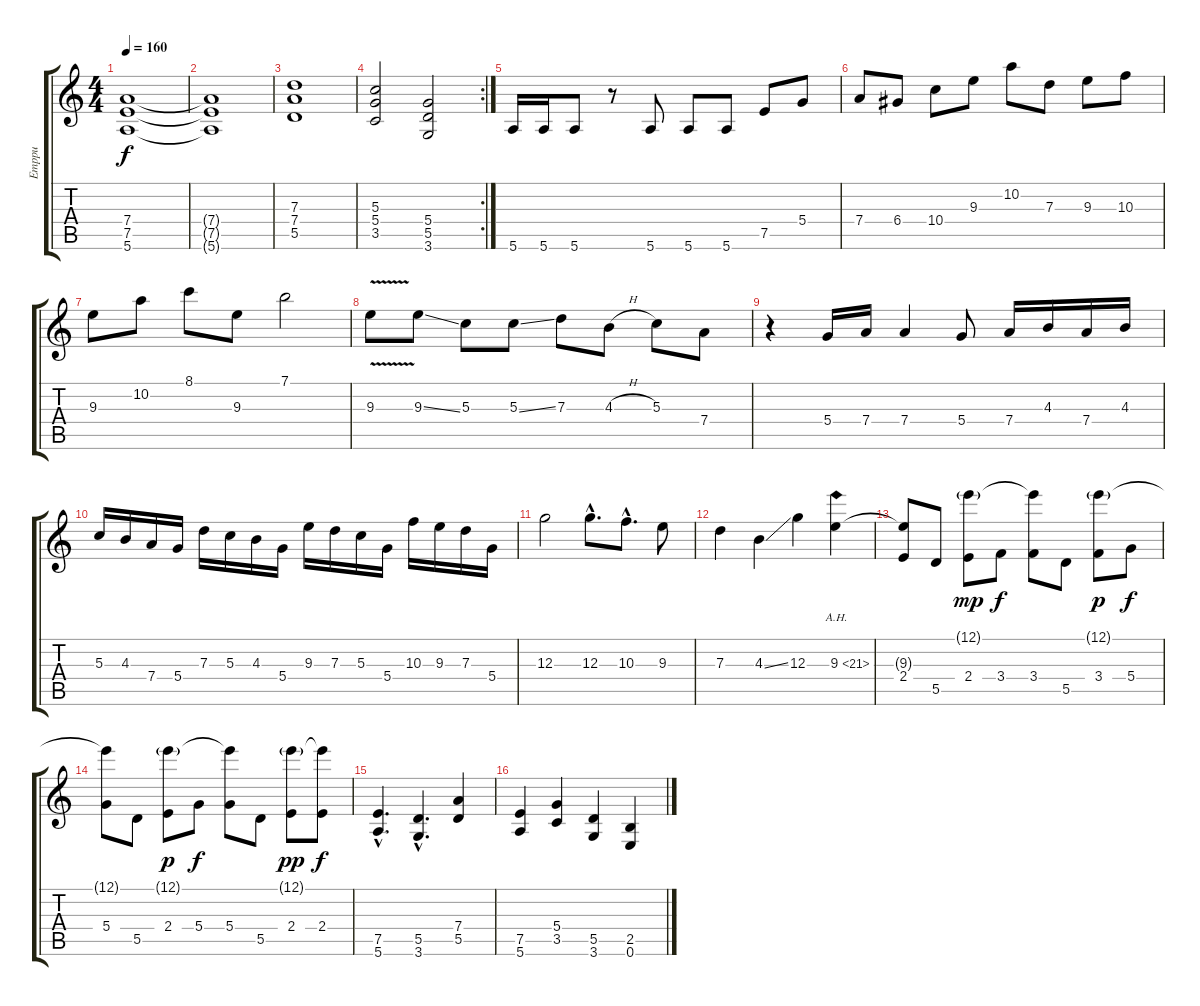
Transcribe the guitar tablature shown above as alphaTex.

\track ("Emppu" "Emppu") {instrument overdrivenguitar}
\staff {score tabs}
\tuning (E4 B3 G3 D3 A2 E2) {hide}
\ts (4 4)
\tempo 160
\clef g2
\ks c
(7.4 7.5 5.6).1{dy f} |
(7.4{t} 7.5{t} 5.6{t}).1 |
(7.3 7.4 5.5).1 |
\rc 2
(5.3 5.4 3.5).2 (5.4 5.5 3.6).2 |
5.6.16 5.6.16 5.6.8 r.8 5.6.8 5.6.8 5.6.8 7.5.8 5.4.8 |
7.4.8 6.4.8 10.4.8 9.3.8 10.2.8 7.3.8 9.3.8 10.3.8 |
9.3.8 10.2.8 8.1.8 9.3.8 7.1.2 |
9.3{v}.8 9.3{ss}.8 5.3.8 5.3{ss}.8 7.3.8 4.3{h}.8 5.3.8 7.4.8 |
r.4 5.4.16 7.4.16 7.4.4 5.4.8 7.4.16 4.3.16 7.4.16 4.3.16 |
5.3.16 4.3.16 7.4.16 5.4.16 7.3.16 5.3.16 4.3.16 5.4.16 9.3.16 7.3.16 5.3.16 5.4.16 10.3.16 9.3.16 7.3.16 5.4.16 |
12.3.2 12.3{hac}.8{d} 10.3{hac}.8{d} 9.3.8 |
7.3.4 4.3{ss}.4 12.3.4 9.3{ah 12}.4 |
(9.3{t} 2.4).8 5.5.8 (12.1{g} 2.4).8{dy mp} 3.4.8{dy f} (12.1{t} 3.4).8 5.5.8 (12.1{g} 3.4).8{dy p} 5.4.8{dy f} |
(12.1{t} 5.4).8 5.5.8 (12.1{g} 2.4).8{dy p} 5.4.8{dy f} (12.1{t} 5.4).8 5.5.8 (12.1{g} 2.4).8{dy pp} (12.1{t} 2.4).8{dy f} |
(7.5{hac} 5.6{hac}).4{d} (5.5{hac} 3.6{hac}).4{d} (7.4 5.5).4 |
(7.5 5.6).4 (5.4 3.5).4 (5.5 3.6).4 (2.5 0.6).4
